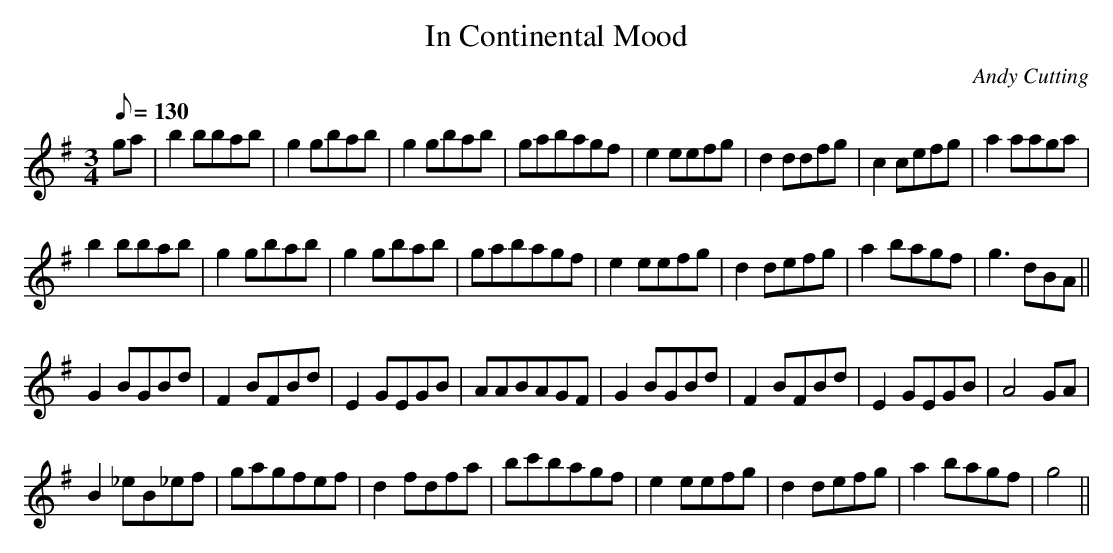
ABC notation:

X:1
T:In Continental Mood
C:Andy Cutting
L:1/8
M:3/4
Q:130
K:G
ga|b2 bbab|g2 gbab|g2 gbab|gabagf|e2 eefg|d2 ddfg|c2 cefg|a2 aaga|
b2 bbab|g2 gbab|g2 gbab|gabagf|e2 eefg|d2 defg|a2 bagf|g3dBA||
G2BGBd|F2BFBd|E2GEGB|AABAGF|G2BGBd|F2BFBd|E2GEGB|A4GA|
B2_eB_ef|gagfef|d2fdfa|bc'bagf|e2eefg|d2defg|a2bagf|g4||
